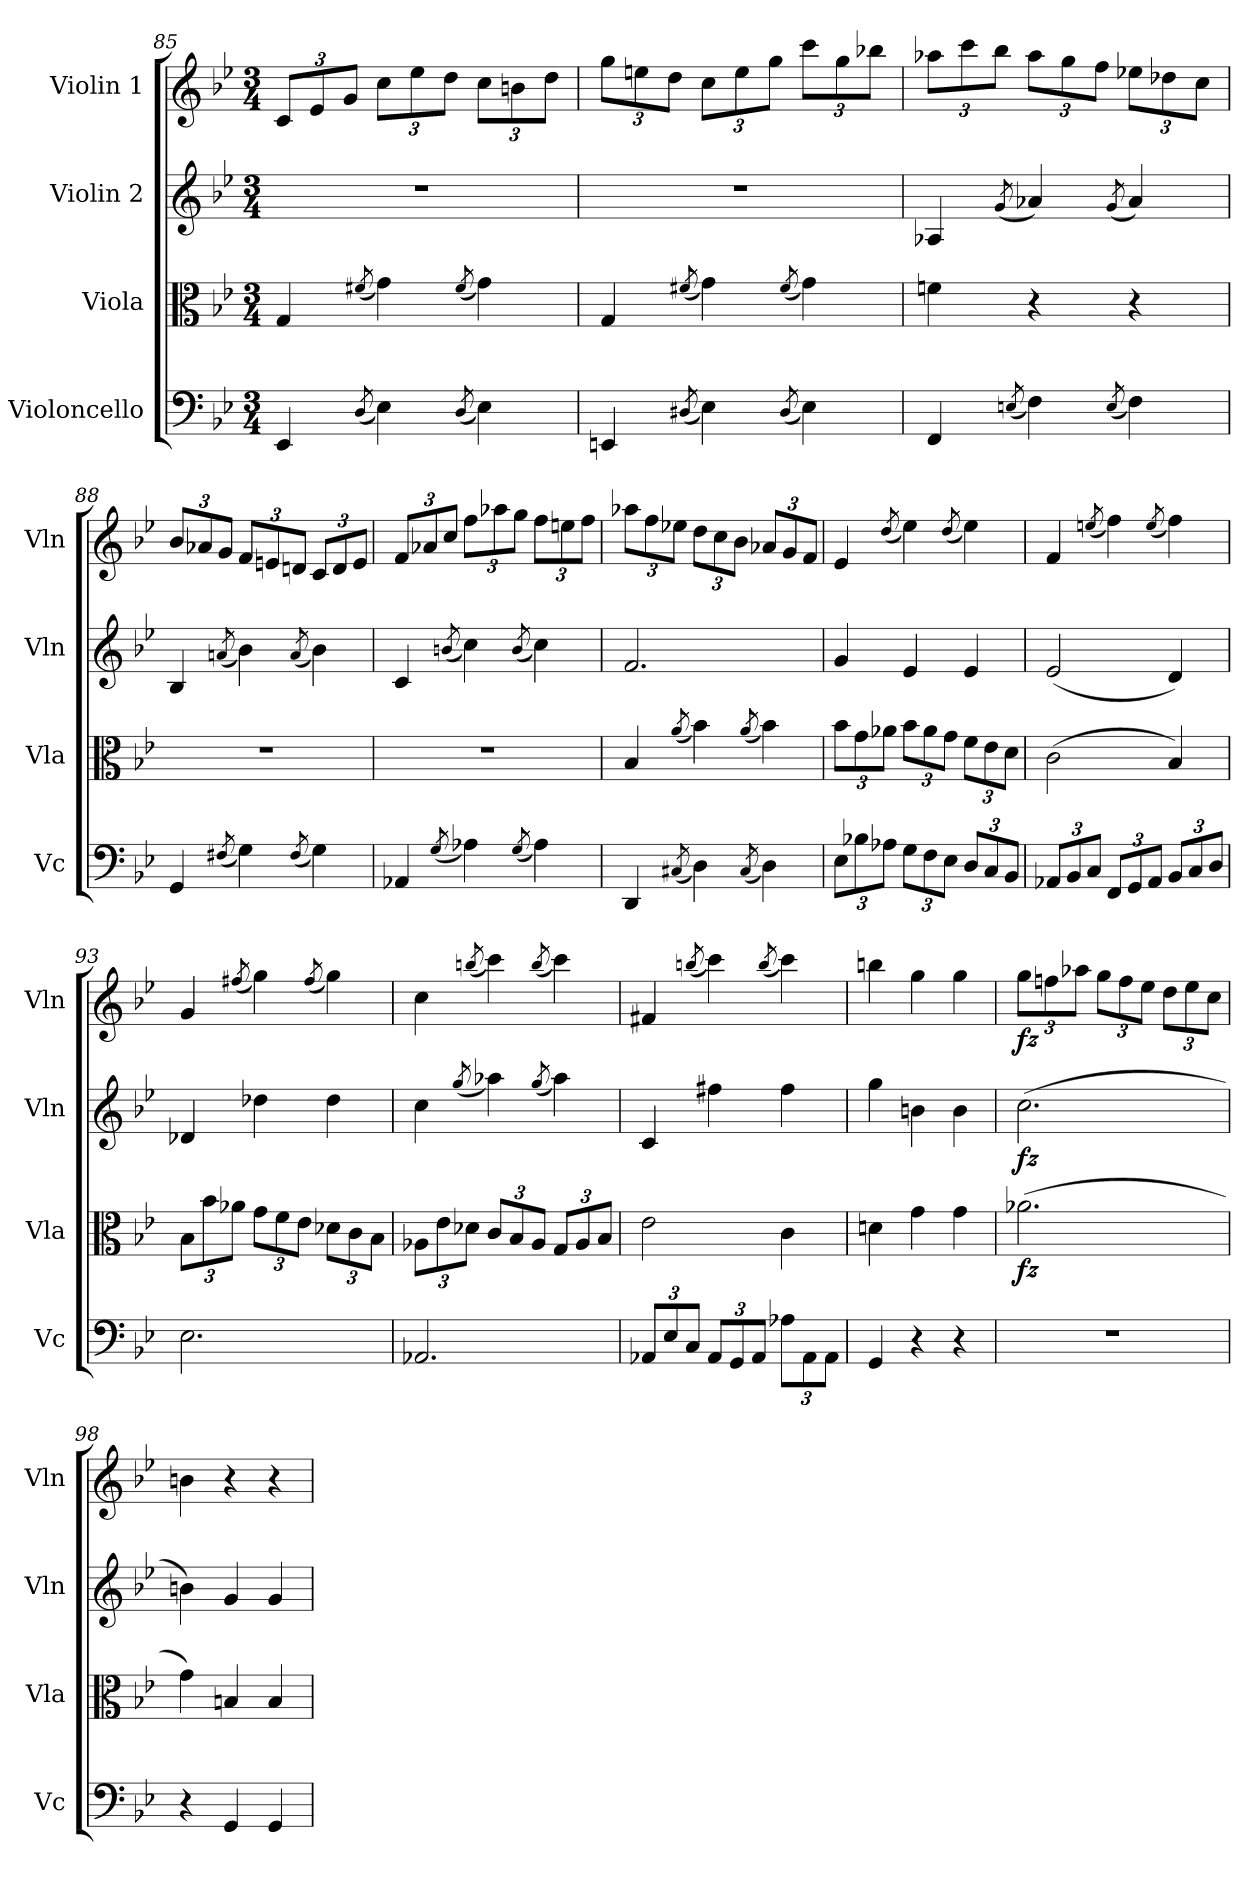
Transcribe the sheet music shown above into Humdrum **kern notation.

**kern	**kern	**dynam	**kern	**dynam	**kern	**dynam
*part4	*part3	*part3	*part2	*part2	*part1	*part1
*staff4	*staff3	*staff3	*staff2	*staff2	*staff1	*staff1
*I"Violoncello	*I"Viola	*	*I"Violin 2	*	*I"Violin 1	*
*I'Vc	*I'Vla	*	*I'Vln	*	*I'Vln	*
*clefF4	*clefC3	*	*clefG2	*	*clefG2	*
*k[b-e-]	*k[b-e-]	*	*k[b-e-]	*	*k[b-e-]	*
*M3/4	*M3/4	*	*M3/4	*	*M3/4	*
*	*	*	*	*	*Xbrackettup	*
=85	=85	=85	=85	=85	=85	=85
4EE-/	4G/	.	2.r	.	12c/L	.
.	.	.	.	.	12e-/	.
.	.	.	.	.	12g/J	.
(8qD/	(8qf#X/	.	.	.	.	.
4E-\)	4g\)	.	.	.	12cc\L	.
.	.	.	.	.	12ee-\	.
.	.	.	.	.	12dd\J	.
(8qD/	(8qf#/	.	.	.	.	.
4E-\)	4g\)	.	.	.	12cc\L	.
.	.	.	.	.	12bn\	.
.	.	.	.	.	12dd\J	.
=86	=86	=86	=86	=86	=86	=86
4EEn/	4G/	.	2.r	.	12gg\L	.
.	.	.	.	.	12een\	.
.	.	.	.	.	12dd\J	.
(8qD#X/	(8qf#X/	.	.	.	.	.
4E-\)	4g\)	.	.	.	12cc\L	.
.	.	.	.	.	12ee\	.
.	.	.	.	.	12gg\J	.
(8qD#/	(8qf#/	.	.	.	.	.
4E-\)	4g\)	.	.	.	12ccc\L	.
.	.	.	.	.	12gg\	.
.	.	.	.	.	12bb-X\J	.
=87	=87	=87	=87	=87	=87	=87
4FF/	4fn\	.	4A-X/	.	12aa-X\L	.
.	.	.	.	.	12ccc\	.
.	.	.	.	.	12bb-\J	.
(8qEn/	.	.	(8qg/	.	.	.
4F\)	4r	.	4a-X/)	.	12aa-\L	.
.	.	.	.	.	12gg\	.
.	.	.	.	.	12ff\J	.
(8qE/	.	.	(8qg/	.	.	.
4F\)	4r	.	4a-/)	.	12ee-X\L	.
.	.	.	.	.	12dd-X\	.
.	.	.	.	.	12cc\J	.
!!LO:LB:g=z
=88	=88	=88	=88	=88	=88	=88
4GG/	2.r	.	4B-/	.	12b-/L	.
.	.	.	.	.	12a-X/	.
.	.	.	.	.	12g/J	.
(8qF#X/	.	.	(8qan/	.	.	.
4G\)	.	.	4b-\)	.	12f/L	.
.	.	.	.	.	12en/	.
.	.	.	.	.	12dn/J	.
(8qF#/	.	.	(8qa/	.	.	.
4G\)	.	.	4b-\)	.	12c/L	.
.	.	.	.	.	12d/	.
.	.	.	.	.	12e/J	.
!!LO:PB:g=z
=89	=89	=89	=89	=89	=89	=89
4AA-X/	2.r	.	4c/	.	12f/L	.
.	.	.	.	.	12a-X/	.
.	.	.	.	.	12cc/J	.
(8qG/	.	.	(8qbn/	.	.	.
4A-X\)	.	.	4cc\)	.	12ff\L	.
.	.	.	.	.	12aa-X\	.
.	.	.	.	.	12gg\J	.
(8qG/	.	.	(8qb/	.	.	.
4A-\)	.	.	4cc\)	.	12ff\L	.
.	.	.	.	.	12een\	.
.	.	.	.	.	12ff\J	.
=90	=90	=90	=90	=90	=90	=90
4DD/	4B-/	.	2.f/	.	12aa-X\L	.
.	.	.	.	.	12ff\	.
.	.	.	.	.	12ee-X\J	.
(8qC#X/	(8qa/	.	.	.	.	.
4D\)	4b-\)	.	.	.	12dd\L	.
.	.	.	.	.	12cc\	.
.	.	.	.	.	12b-\J	.
(8qC#/	(8qa/	.	.	.	.	.
4D\)	4b-\)	.	.	.	12a-X/L	.
.	.	.	.	.	12g/	.
.	.	.	.	.	12f/J	.
=91	=91	=91	=91	=91	=91	=91
*Xbrackettup	*Xbrackettup	*	*	*	*	*
12E-\L	12b-\L	.	4g/	.	4e-/	.
12B-X\	12g\	.	.	.	.	.
12A-X\J	12a-X\J	.	.	.	.	.
.	.	.	.	.	(8qdd/	.
12G\L	12b-\L	.	4e-/	.	4ee-\)	.
12F\	12a-\	.	.	.	.	.
12E-\J	12g\J	.	.	.	.	.
.	.	.	.	.	(8qdd/	.
12D/L	12f\L	.	4e-/	.	4ee-\)	.
12C/	12e-\	.	.	.	.	.
12BB-/J	12d\J	.	.	.	.	.
=92	=92	=92	=92	=92	=92	=92
12AA-X/L	(2c\	.	(2e-/	.	4f/	.
12BB-/	.	.	.	.	.	.
12C/J	.	.	.	.	.	.
.	.	.	.	.	(8qeen/	.
12FF/L	.	.	.	.	4ff\)	.
12GG/	.	.	.	.	.	.
12AA-/J	.	.	.	.	.	.
.	.	.	.	.	(8qee/	.
12BB-/L	4B-/)	.	4d/)	.	4ff\)	.
12C/	.	.	.	.	.	.
12D/J	.	.	.	.	.	.
!!LO:LB:g=z
=93	=93	=93	=93	=93	=93	=93
2.E-\	12B-\L	.	4d-X/	.	4g/	.
.	12b-\	.	.	.	.	.
.	12a-X\J	.	.	.	.	.
.	.	.	.	.	(8qff#X/	.
.	12g\L	.	4dd-X\	.	4gg\)	.
.	12f\	.	.	.	.	.
.	12e-\J	.	.	.	.	.
.	.	.	.	.	(8qff#/	.
.	12d-X\L	.	4dd-\	.	4gg\)	.
.	12c\	.	.	.	.	.
.	12B-\J	.	.	.	.	.
!!LO:LB:g=z
=94	=94	=94	=94	=94	=94	=94
2.AA-X/	12A-X\L	.	4cc\	.	4cc\	.
.	12e-\	.	.	.	.	.
.	12d-X\J	.	.	.	.	.
.	.	.	(8qgg/	.	(8qbbn/	.
.	12c/L	.	4aa-X\)	.	4ccc\)	.
.	12B-/	.	.	.	.	.
.	12A-/J	.	.	.	.	.
.	.	.	(8qgg/	.	(8qbb/	.
.	12G/L	.	4aa-\)	.	4ccc\)	.
.	12A-/	.	.	.	.	.
.	12B-/J	.	.	.	.	.
=95	=95	=95	=95	=95	=95	=95
12AA-X/L	2e-\	.	4c/	.	4f#X/	.
12E-/	.	.	.	.	.	.
12C/J	.	.	.	.	.	.
.	.	.	.	.	(8qbbn/	.
12AA-/L	.	.	4ff#X\	.	4ccc\)	.
12GG/	.	.	.	.	.	.
12AA-/J	.	.	.	.	.	.
.	.	.	.	.	(8qbb/	.
12A-X\L	4c\	.	4ff#\	.	4ccc\)	.
12AA-\	.	.	.	.	.	.
12AA-\J	.	.	.	.	.	.
=96	=96	=96	=96	=96	=96	=96
4GG/	4dn\	.	4gg\	.	4bbn\	.
4r	4g\	.	4bn\	.	4gg\	.
4r	4g\	.	4b\	.	4gg\	.
=97	=97	=97	=97	=97	=97	=97
!	!	!LO:DY:b	!	!LO:DY:b	!	!LO:DY:b
2.r	(2.a-X\	fz	(2.cc\	fz	12gg\L	fz
.	.	.	.	.	12ffn\	.
.	.	.	.	.	12aa-X\J	.
.	.	.	.	.	12gg\L	.
.	.	.	.	.	12ff\	.
.	.	.	.	.	12ee-\J	.
.	.	.	.	.	12dd\L	.
.	.	.	.	.	12ee-\	.
.	.	.	.	.	12cc\J	.
=98	=98	=98	=98	=98	=98	=98
4r	4g\)	.	4bn\)	.	4bn\	.
4GG/	4Bn/	.	4g/	.	4r	.
4GG/	4B/	.	4g/	.	4r	.
=	=	=	=	=	=	=
*-	*-	*-	*-	*-	*-	*-
